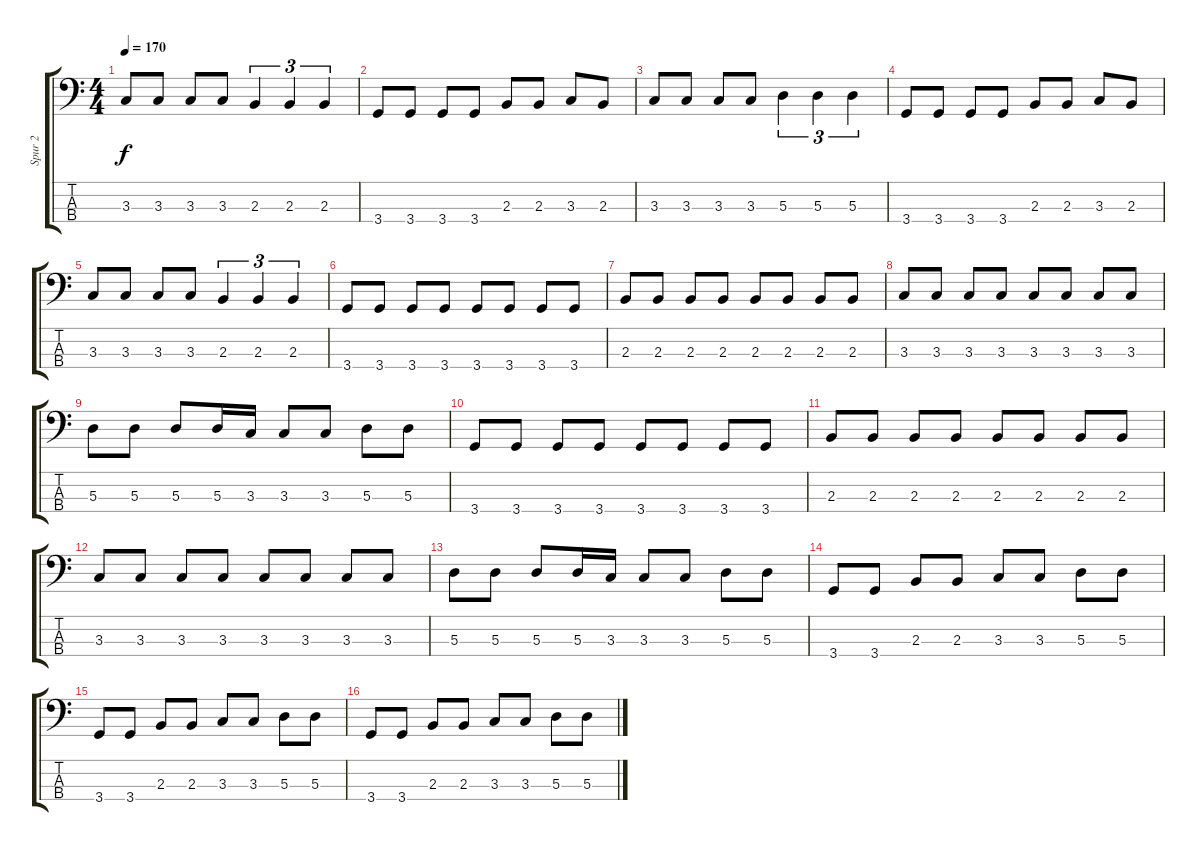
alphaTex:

\track ("Spur 2" "Spur 2") {instrument electricbassfinger}
\staff {score tabs}
\tuning (G2 D2 A1 E1) {hide}
\ts (4 4)
\tempo 170
\clef f4
\ks c
3.3.8{dy f} 3.3.8 3.3.8 3.3.8 2.3.4{tu (3 2)} 2.3.4{tu (3 2)} 2.3.4{tu (3 2)} |
3.4.8 3.4.8 3.4.8 3.4.8 2.3.8 2.3.8 3.3.8 2.3.8 |
3.3.8 3.3.8 3.3.8 3.3.8 5.3.4{tu (3 2)} 5.3.4{tu (3 2)} 5.3.4{tu (3 2)} |
3.4.8 3.4.8 3.4.8 3.4.8 2.3.8 2.3.8 3.3.8 2.3.8 |
3.3.8 3.3.8 3.3.8 3.3.8 2.3.4{tu (3 2)} 2.3.4{tu (3 2)} 2.3.4{tu (3 2)} |
3.4.8 3.4.8 3.4.8 3.4.8 3.4.8 3.4.8 3.4.8 3.4.8 |
2.3.8 2.3.8 2.3.8 2.3.8 2.3.8 2.3.8 2.3.8 2.3.8 |
3.3.8 3.3.8 3.3.8 3.3.8 3.3.8 3.3.8 3.3.8 3.3.8 |
5.3.8 5.3.8 5.3.8 5.3.16 3.3.16 3.3.8 3.3.8 5.3.8 5.3.8 |
3.4.8 3.4.8 3.4.8 3.4.8 3.4.8 3.4.8 3.4.8 3.4.8 |
2.3.8 2.3.8 2.3.8 2.3.8 2.3.8 2.3.8 2.3.8 2.3.8 |
3.3.8 3.3.8 3.3.8 3.3.8 3.3.8 3.3.8 3.3.8 3.3.8 |
5.3.8 5.3.8 5.3.8 5.3.16 3.3.16 3.3.8 3.3.8 5.3.8 5.3.8 |
3.4.8 3.4.8 2.3.8 2.3.8 3.3.8 3.3.8 5.3.8 5.3.8 |
3.4.8 3.4.8 2.3.8 2.3.8 3.3.8 3.3.8 5.3.8 5.3.8 |
3.4.8 3.4.8 2.3.8 2.3.8 3.3.8 3.3.8 5.3.8 5.3.8
